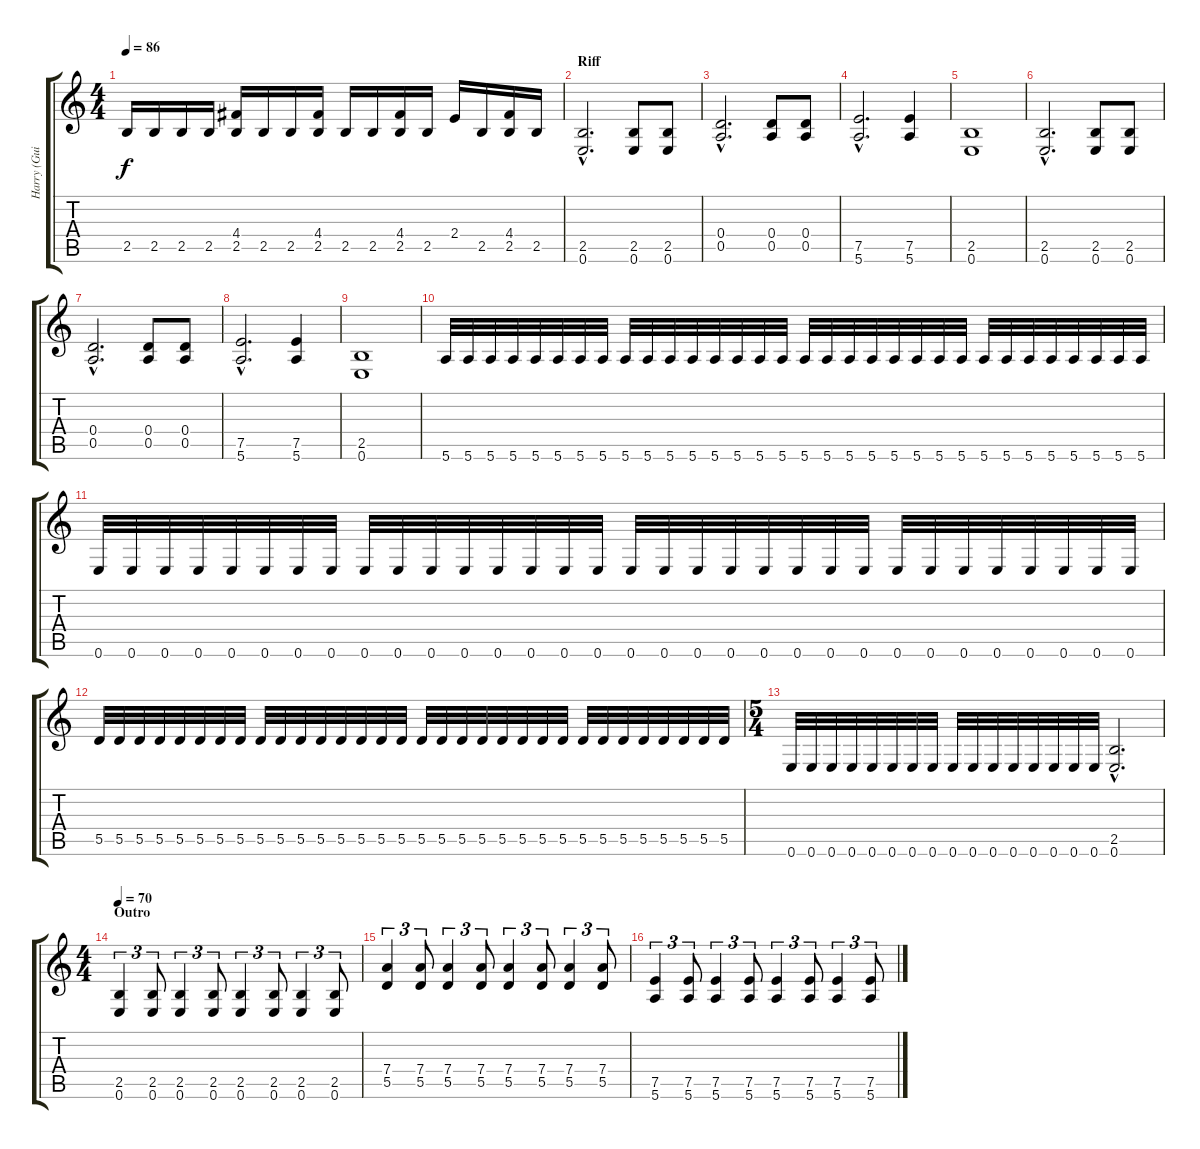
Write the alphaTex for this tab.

\track ("Harry (Guitar)" "Harry (Gui") {instrument overdrivenguitar}
\staff {score tabs}
\tuning (E4 B3 G3 D3 A2 E2) {hide}
\ts (4 4)
\tempo 86
\clef g2
\ks c
2.5.16{dy f} 2.5.16 2.5.16 2.5.16 (4.4 2.5).16 2.5.16 2.5.16 (4.4 2.5).16 2.5.16 2.5.16 (4.4 2.5).16 2.5.16 2.4.16 2.5.16 (4.4 2.5).16 2.5.16 |
\section ("" "Riff")
(2.5{hac} 0.6{hac}).2{d} (2.5 0.6).8 (2.5 0.6).8 |
(0.4{hac} 0.5{hac}).2{d} (0.4 0.5).8 (0.4 0.5).8 |
(7.5{hac} 5.6{hac}).2{d} (7.5 5.6).4 |
(2.5 0.6).1 |
(2.5{hac} 0.6{hac}).2{d} (2.5 0.6).8 (2.5 0.6).8 |
(0.4{hac} 0.5{hac}).2{d} (0.4 0.5).8 (0.4 0.5).8 |
(7.5{hac} 5.6{hac}).2{d} (7.5 5.6).4 |
(2.5 0.6).1 |
5.6.32 5.6.32 5.6.32 5.6.32 5.6.32 5.6.32 5.6.32 5.6.32 5.6.32 5.6.32 5.6.32 5.6.32 5.6.32 5.6.32 5.6.32 5.6.32 5.6.32 5.6.32 5.6.32 5.6.32 5.6.32 5.6.32 5.6.32 5.6.32 5.6.32 5.6.32 5.6.32 5.6.32 5.6.32 5.6.32 5.6.32 5.6.32 |
0.6.32 0.6.32 0.6.32 0.6.32 0.6.32 0.6.32 0.6.32 0.6.32 0.6.32 0.6.32 0.6.32 0.6.32 0.6.32 0.6.32 0.6.32 0.6.32 0.6.32 0.6.32 0.6.32 0.6.32 0.6.32 0.6.32 0.6.32 0.6.32 0.6.32 0.6.32 0.6.32 0.6.32 0.6.32 0.6.32 0.6.32 0.6.32 |
5.5.32 5.5.32 5.5.32 5.5.32 5.5.32 5.5.32 5.5.32 5.5.32 5.5.32 5.5.32 5.5.32 5.5.32 5.5.32 5.5.32 5.5.32 5.5.32 5.5.32 5.5.32 5.5.32 5.5.32 5.5.32 5.5.32 5.5.32 5.5.32 5.5.32 5.5.32 5.5.32 5.5.32 5.5.32 5.5.32 5.5.32 5.5.32 |
\ts (5 4)
0.6.32 0.6.32 0.6.32 0.6.32 0.6.32 0.6.32 0.6.32 0.6.32 0.6.32 0.6.32 0.6.32 0.6.32 0.6.32 0.6.32 0.6.32 0.6.32 (2.5{hac} 0.6{hac}).2{d} |
\ts (4 4)
\section ("" "Outro")
\tempo 70
(2.5 0.6).4{tu (3 2)} (2.5 0.6).8{tu (3 2)} (2.5 0.6).4{tu (3 2)} (2.5 0.6).8{tu (3 2)} (2.5 0.6).4{tu (3 2)} (2.5 0.6).8{tu (3 2)} (2.5 0.6).4{tu (3 2)} (2.5 0.6).8{tu (3 2)} |
(7.4 5.5).4{tu (3 2)} (7.4 5.5).8{tu (3 2)} (7.4 5.5).4{tu (3 2)} (7.4 5.5).8{tu (3 2)} (7.4 5.5).4{tu (3 2)} (7.4 5.5).8{tu (3 2)} (7.4 5.5).4{tu (3 2)} (7.4 5.5).8{tu (3 2)} |
(7.5 5.6).4{tu (3 2)} (7.5 5.6).8{tu (3 2)} (7.5 5.6).4{tu (3 2)} (7.5 5.6).8{tu (3 2)} (7.5 5.6).4{tu (3 2)} (7.5 5.6).8{tu (3 2)} (7.5 5.6).4{tu (3 2)} (7.5 5.6).8{tu (3 2)}
